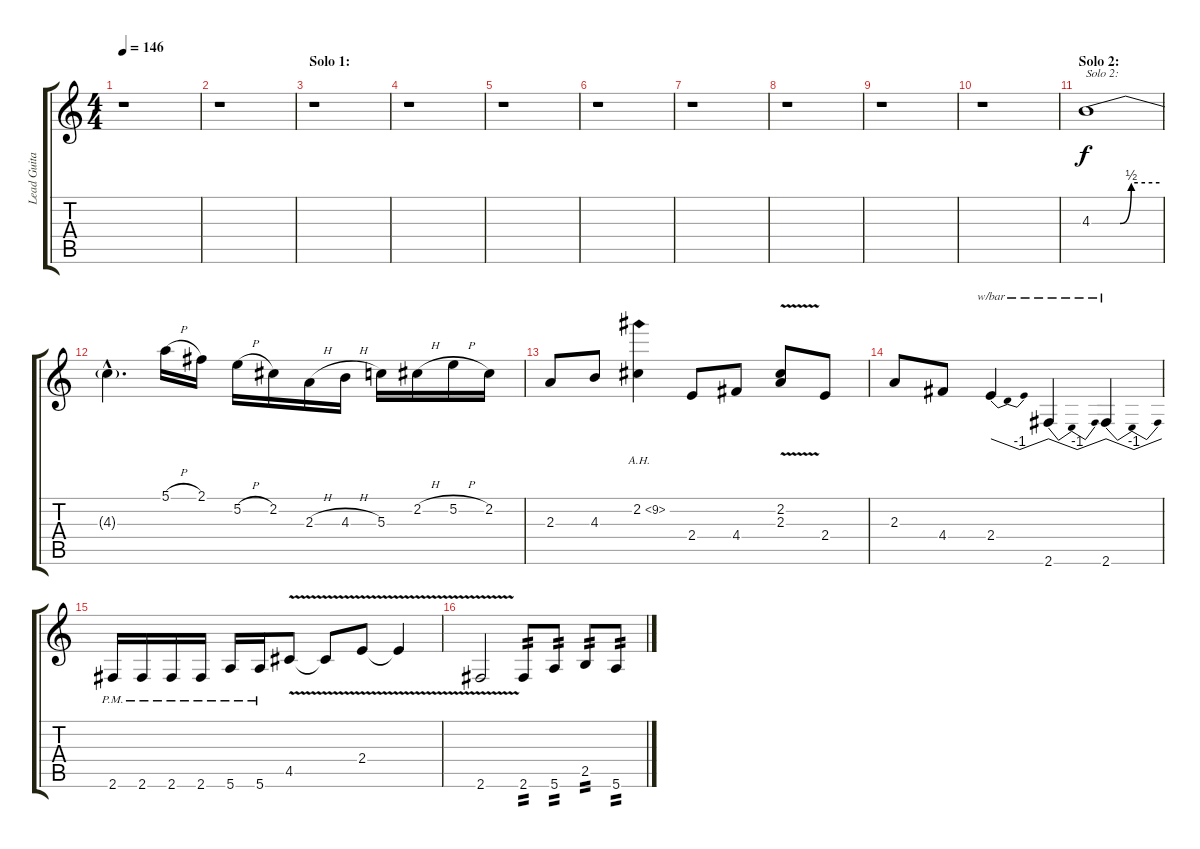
\track ("Lead Guitar II" "Lead Guita") {instrument distortionguitar}
\staff {score tabs}
\tuning (E4 B3 G3 D3 A2 E2) {hide}
\ts (4 4)
\tempo 146
\clef g2
\ks c
r.1{dy f} |
r.1 |
\section ("" "Solo 1:")
r.1 |
r.1 |
r.1 |
r.1 |
r.1 |
r.1 |
r.1 |
r.1 |
\section ("" "Solo 2:")
4.3{be (custom 0 0 25 0 35 2 60 2)}.1{txt "Solo 2:"} |
4.3{hac t}.4{d} 5.1{h}.16 2.1.16 5.2{h}.16 2.2.16 2.3{h}.16 4.3{h}.16 5.3.16 2.2{h}.16 5.2{h}.16 2.2.16 |
2.3.8 4.3.8 2.2{ah 7}.4 2.4.8 4.4.8 (2.2{v} 2.3).8 2.4.8 |
2.3.8 4.4.8 2.4.4{tbe (dip default 0 0 30 -4 60 0)} 2.6.4{tbe (dip default 0 0 30 -4 60 0)} 2.6.4{tbe (dip default 0 0 30 -4 60 0)} |
2.6{pm}.16 2.6{pm}.16 2.6{pm}.16 2.6{pm}.16 5.6{pm}.16 5.6{pm}.16 4.5{v}.8 4.5{t}.8 2.4{v}.8 2.4{t}.4 |
2.6{v}.2 2.6.8{tp 2} 5.6.8{tp 2} 2.5.8{tp 2} 5.6.8{tp 2}
